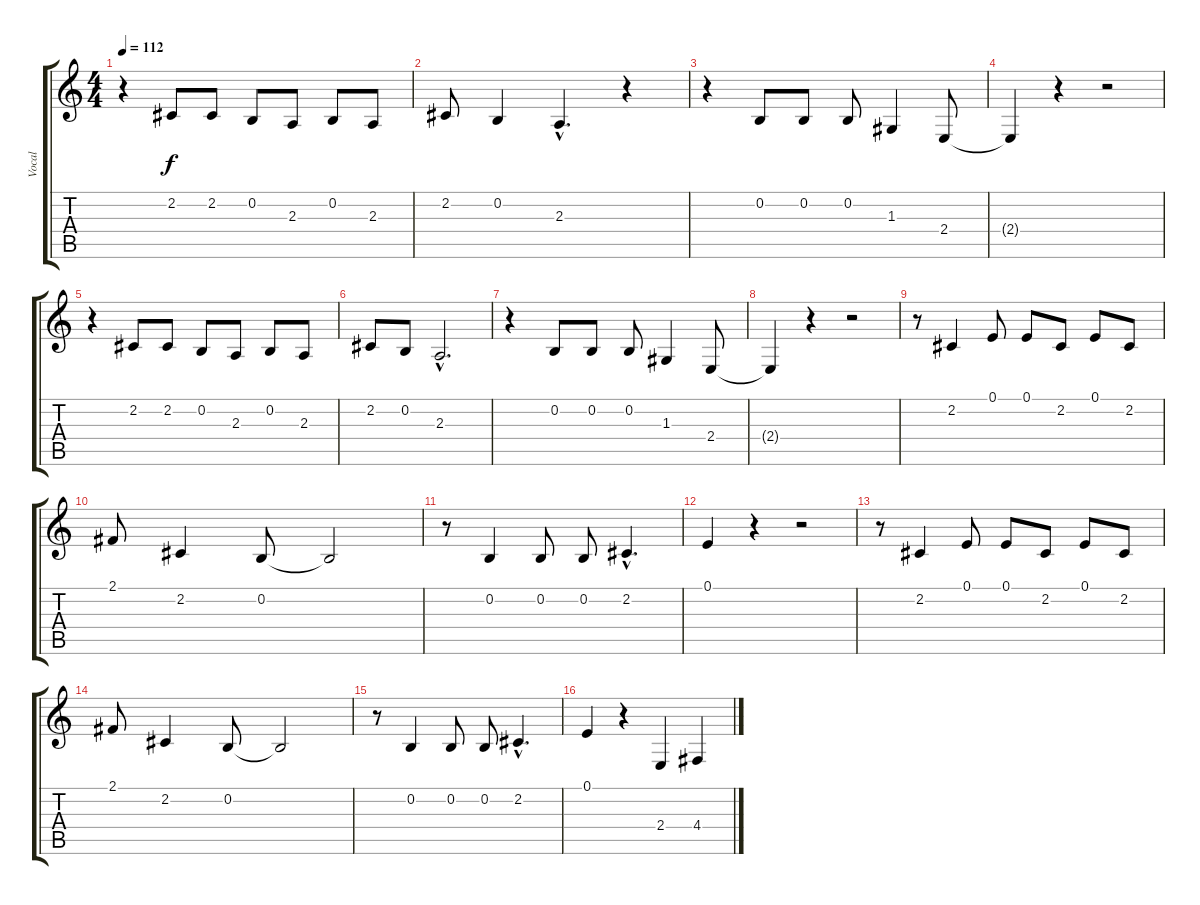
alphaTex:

\track ("Vocal" "Vocal") {instrument tenorsax}
\staff {score tabs}
\tuning (E4 B3 G3 D3 A2 E2) {hide}
\ts (4 4)
\tempo 112
\clef g2
\ks c
r.4{dy f} 2.2.8 2.2.8 0.2.8 2.3.8 0.2.8 2.3.8 |
2.2.8 0.2.4 2.3{hac}.4{d} r.4 |
r.4 0.2.8 0.2.8 0.2.8 1.3.4 2.4.8 |
2.4{t}.4 r.4 r.2 |
r.4 2.2.8 2.2.8 0.2.8 2.3.8 0.2.8 2.3.8 |
2.2.8 0.2.8 2.3{hac}.2{d} |
r.4 0.2.8 0.2.8 0.2.8 1.3.4 2.4.8 |
2.4{t}.4 r.4 r.2 |
r.8 2.2.4 0.1.8 0.1.8 2.2.8 0.1.8 2.2.8 |
2.1.8 2.2.4 0.2.8 0.2{t}.2 |
r.8 0.2.4 0.2.8 0.2.8 2.2{hac}.4{d} |
0.1.4 r.4 r.2 |
r.8 2.2.4 0.1.8 0.1.8 2.2.8 0.1.8 2.2.8 |
2.1.8 2.2.4 0.2.8 0.2{t}.2 |
r.8 0.2.4 0.2.8 0.2.8 2.2{hac}.4{d} |
0.1.4 r.4 2.4.4 4.4.4
